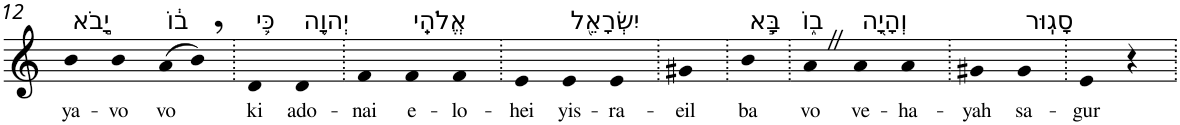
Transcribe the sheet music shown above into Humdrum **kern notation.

**kern	**text
*part1	*part1
*staff1	*staff1
*I"Piano	*
*I'Pno	*
!!LO:PB:g=z
*clefG2	*
*k[]	*
=12	=12
!LO:TX:a:t=יָ֣בֹא	!
!	!LO:LY:b
4b	ya-
!	!LO:LY:b
4b	-vo
!LO:TX:a:t=ב֔וֹ	!
!	!LO:LY:b
(>8a	vo
8b,)	.
=13.	=13.
!LO:TX:a:t=כִּ֛י	!
!	!LO:LY:b
4d	ki
!LO:TX:a:t=יְהוָ֥ה	!
!	!LO:LY:b
4d	ado-
=14.	=14.
!	!LO:LY:b
4f	-nai
!LO:TX:a:t=אֱלֹהֵֽי	!
!	!LO:LY:b
4f	e-
!	!LO:LY:b
4f	-lo-
=15.	=15.
!	!LO:LY:b
4e	-hei
!LO:TX:a:t=יִשְׂרָאֵ֖ל	!
!	!LO:LY:b
4e	yis-
!	!LO:LY:b
4e	-ra-
=16.	=16.
!	!LO:LY:b
4g#X	-eil
=17.	=17.
!LO:TX:a:t=בָּ֣א	!
!	!LO:LY:b
4b	ba
=18.	=18.
!LO:TX:a:t=ב֑וֹ	!
!	!LO:LY:b
4aZ	vo
!LO:TX:a:t=וְהָיָ֖ה	!
!	!LO:LY:b
4a	ve-
!	!LO:LY:b
4a	-ha-
=19.	=19.
!	!LO:LY:b
4g#X	-yah
!LO:TX:a:t=סָגֽוּר	!
!	!LO:LY:b
4g#	sa-
=20.	=20.
!	!LO:LY:b
4e	-gur
4r	.
=.	=.
*-	*-
